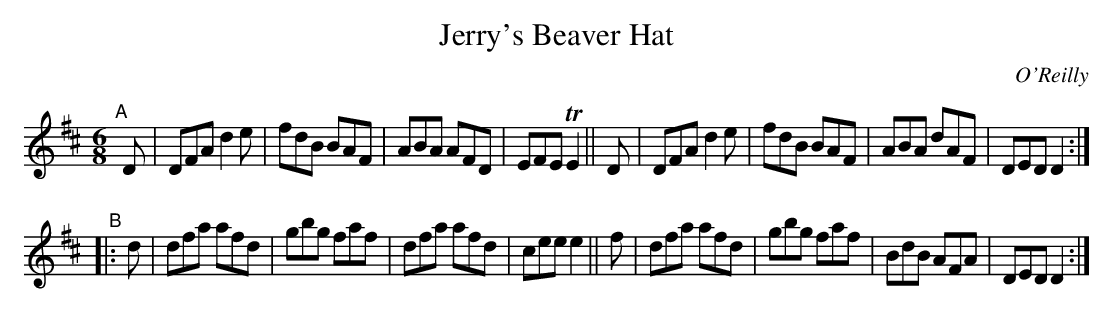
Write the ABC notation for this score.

X:1
T: Jerry's Beaver Hat
O: O'Reilly
M: 6/8
L: 1/8
K: D
"^A"[|] D |\
DFA d2e | fdB BAF | ABA AFD | EFE TE2 || D |\
DFA d2e | fdB BAF | ABA dAF | DED D2 :|
"^B"|: d |\
dfa afd | gbg faf | dfa afd | cee e2 || f |\
dfa afd | gbg faf | BdB AFA | DED D2 :|
